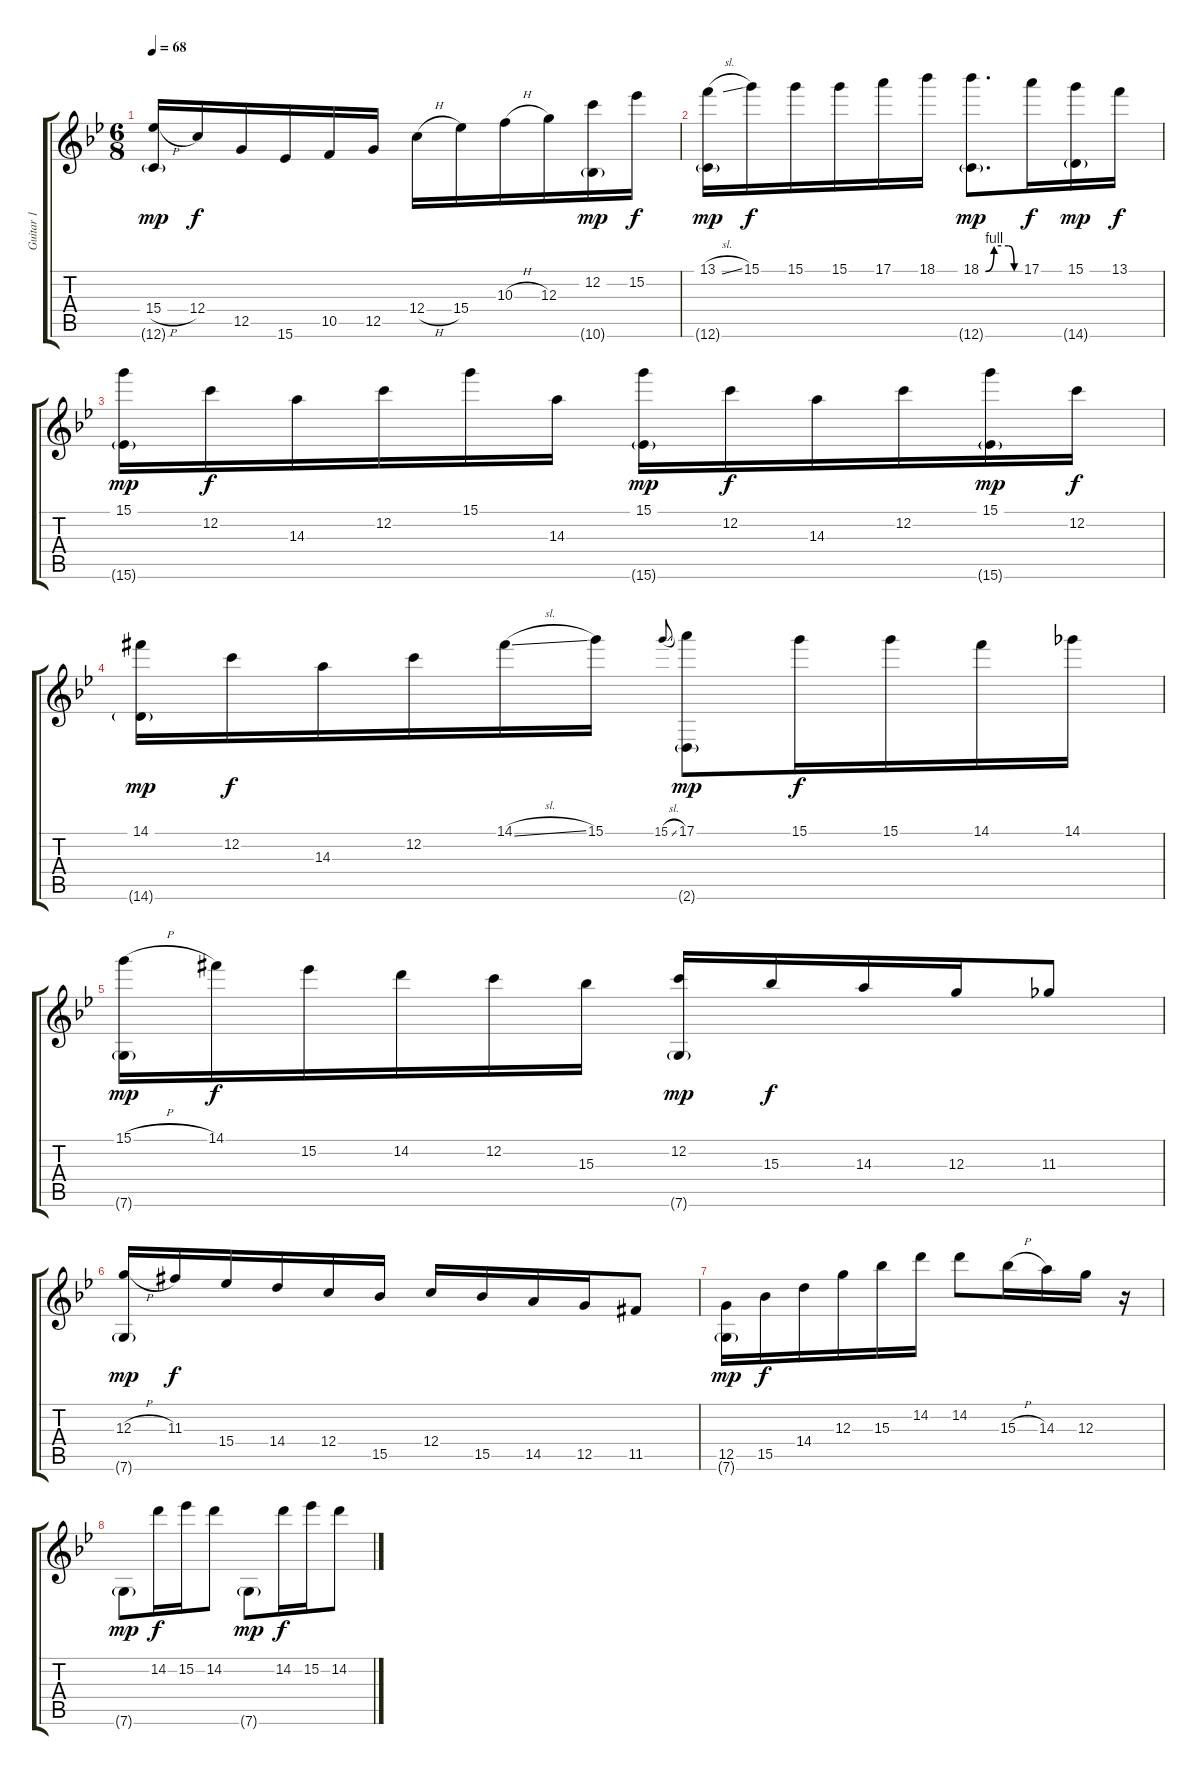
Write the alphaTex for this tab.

\track ("Guitar 1" "Guitar 1") {instrument overdrivenguitar}
\staff {score tabs}
\tuning (E4 C4 G3 C3 G2 C2) {hide}
\ts (6 8)
\tempo 68
\clef g2
\ks gminor
(15.4{h} 12.6{g}).16{dy mp} 12.4.16{dy f} 12.5.16 15.6.16 10.5.16 12.5.16 12.4{h}.16 15.4.16 10.3{h}.16 12.3.16 (12.2 10.6{g}).16{dy mp} 15.2.16{dy f} |
(13.1{sl} 12.6{g}).16{dy mp} 15.1.16{dy f} 15.1.16 15.1.16 17.1.16 18.1.16 (18.1{be (custom 0 0 15 4 40 4 50 0 60 0)} 12.6{g}).8{d dy mp} 17.1.16{dy f} (15.1 14.6{g}).16{dy mp} 13.1.16{dy f} |
(15.1 15.6{g}).16{dy mp} 12.2.16{dy f} 14.3.16 12.2.16 15.1.16 14.3.16 (15.1 15.6{g}).16{dy mp} 12.2.16{dy f} 14.3.16 12.2.16 (15.1 15.6{g}).16{dy mp} 12.2.16{dy f} |
(14.1{acc #} 14.6{g}).16{dy mp} 12.2.16{dy f} 14.3.16 12.2.16 14.1{sl acc #}.16 15.1.16 15.1{sl}.8{gr onbeat} (17.1 2.6{g}).8{dy mp} 15.1.16{dy f} 15.1.16 14.1{acc #}.16 14.1.16 |
(15.1{h} 7.6{g}).16{dy mp} 14.1{acc #}.16{dy f} 15.2.16 14.2.16 12.2.16 15.3.16 (12.2 7.6{g}).16{dy mp} 15.3.16{dy f} 14.3.16 12.3.16 11.3.8 |
(12.3{h} 7.6{g}).16{dy mp} 11.3{acc #}.16{dy f} 15.4.16 14.4.16 12.4.16 15.5.16 12.4.16 15.5.16 14.5.16 12.5.16 11.5{acc #}.8 |
(12.5 7.6{g}).16{dy mp} 15.5.16{dy f} 14.4.16 12.3.16 15.3.16 14.2.16 14.2.8 15.3{h}.16 14.3.16 12.3.16 r.16 |
7.6{g}.8{dy mp} 14.2.16{dy f} 15.2.16 14.2.8 7.6{g}.8{dy mp} 14.2.16{dy f} 15.2.16 14.2.8
